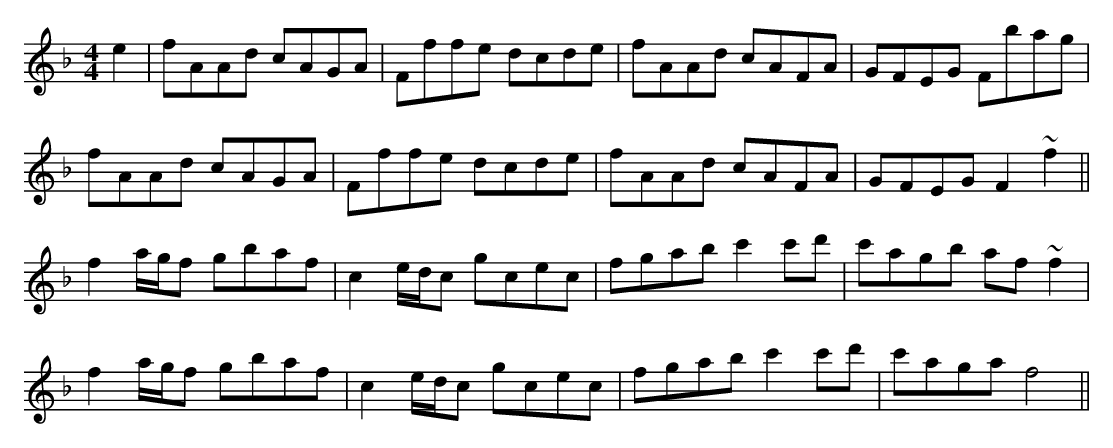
X:1
M:4/4
K:F
e2|fAAd cAGA|Fffe dcde|fAAd cAFA|GFEG Fbag|
fAAd cAGA|Fffe dcde|fAAd cAFA|GFEG F2~f2||
f2a/g/f gbaf|c2 e/d/c gcec|fgab c'2 c'd'|c'agb af~f2|
f2a/g/f gbaf|c2 e/d/c gcec|fgab c'2 c'd'|c'aga f4||
